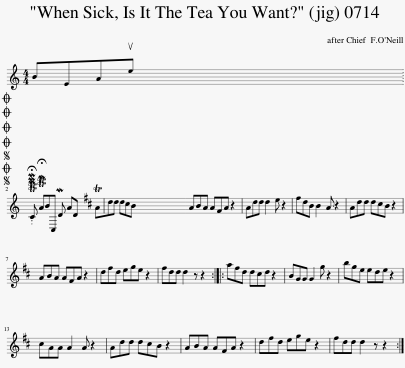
X:1
L:1/8
M:4/4
I:linebreak $
K:C
V:1 treble
V:1
 BEAue x2002 |$SOSOOOO .!fermata!PMTC !fermata!MTABC, MD AD x8 TAdd d^cB | ABA A^FA z2 | Add d2 e z2 | ^fdB B2 A z2 | %5
 Add d^cB z2 |$ ABA A^FA z2 | d^fd ege z2 | ^fdd d2 z z2 :: a^fd d^cd z2 | %10
 BGG G2 g z2 | bge ede z2 |$ ^cAA A2 A z2 | Add d^cB z2 | ABA A^FA z2 | %15
 d^fd ege z2 | ^fdd d2 z z2 :| %17
